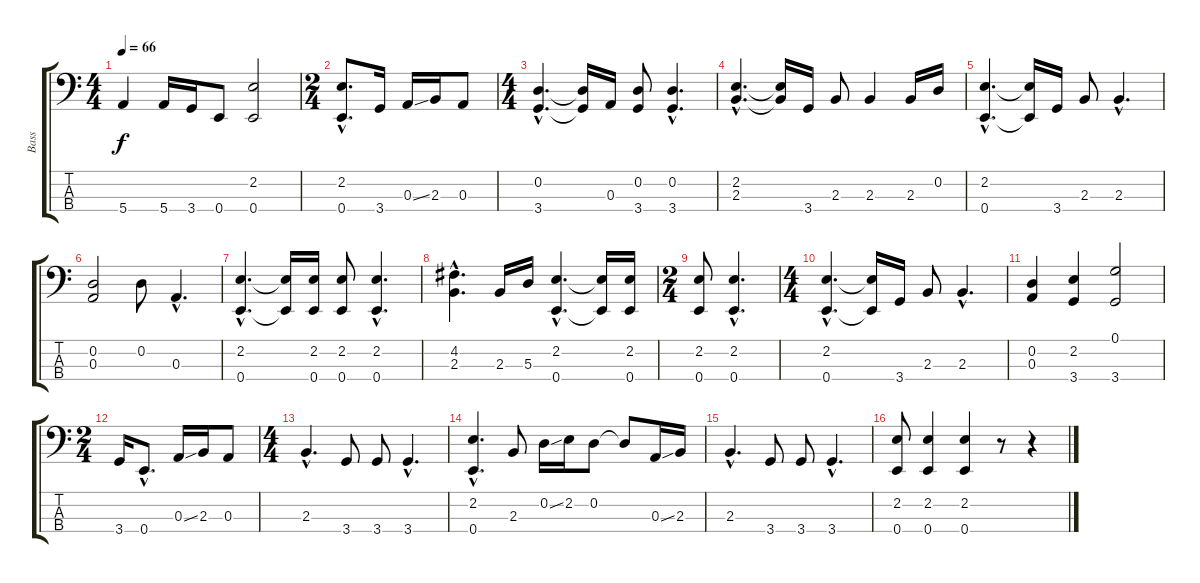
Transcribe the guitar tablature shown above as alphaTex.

\track ("Bass" "Bass") {instrument acousticbass}
\staff {score tabs}
\tuning (G2 D2 A1 E1) {hide}
\ts (4 4)
\tempo 66
\clef f4
\ks c
5.4.4{dy f} 5.4.16 3.4.16 0.4.8 (2.2 0.4).2 |
\ts (2 4)
(2.2{hac} 0.4{hac}).8{d} 3.4.16 0.3{ss}.16 2.3.16 0.3.8 |
\ts (4 4)
(0.2{hac} 3.4{hac}).4{d} (0.2{t} 3.4{t}).16 0.3.16 (0.2 3.4).8 (0.2{hac} 3.4{hac}).4{d} |
(2.2{hac} 2.3{hac}).4{d} (2.2{t} 2.3{t}).16 3.4.16 2.3.8 2.3.4 2.3.16 0.2.16 |
(2.2{hac} 0.4{hac}).4{d} (2.2{t} 0.4{t}).16 3.4.16 2.3.8 2.3{hac}.4{d} |
(0.2 0.3).2 0.2.8 0.3{hac}.4{d} |
(2.2{hac} 0.4{hac}).4{d} (2.2{t} 0.4{t}).16 (2.2 0.4).16 (2.2 0.4).8 (2.2{hac} 0.4{hac}).4{d} |
(4.2{hac} 2.3{hac}).4{d} 2.3.16 5.3.16 (2.2{hac} 0.4{hac}).4{d} (2.2{t} 0.4{t}).16 (2.2 0.4).16 |
\ts (2 4)
(2.2 0.4).8 (2.2{hac} 0.4{hac}).4{d} |
\ts (4 4)
(2.2{hac} 0.4{hac}).4{d} (2.2{t} 0.4{t}).16 3.4.16 2.3.8 2.3{hac}.4{d} |
(0.2 0.3).4 (2.2 3.4).4 (0.1 3.4).2 |
\ts (2 4)
3.4.16 0.4{hac}.8{d} 0.3{ss}.16 2.3.16 0.3.8 |
\ts (4 4)
2.3{hac}.4{d} 3.4.8 3.4.8 3.4{hac}.4{d} |
(2.2{hac} 0.4{hac}).4{d} 2.3.8 0.2{ss}.16 2.2.16 0.2.8 0.2{t}.8 0.3{ss}.16 2.3.16 |
2.3{hac}.4{d} 3.4.8 3.4.8 3.4{hac}.4{d} |
(2.2 0.4).8 (2.2 0.4).4 (2.2 0.4).4 r.8 r.4
